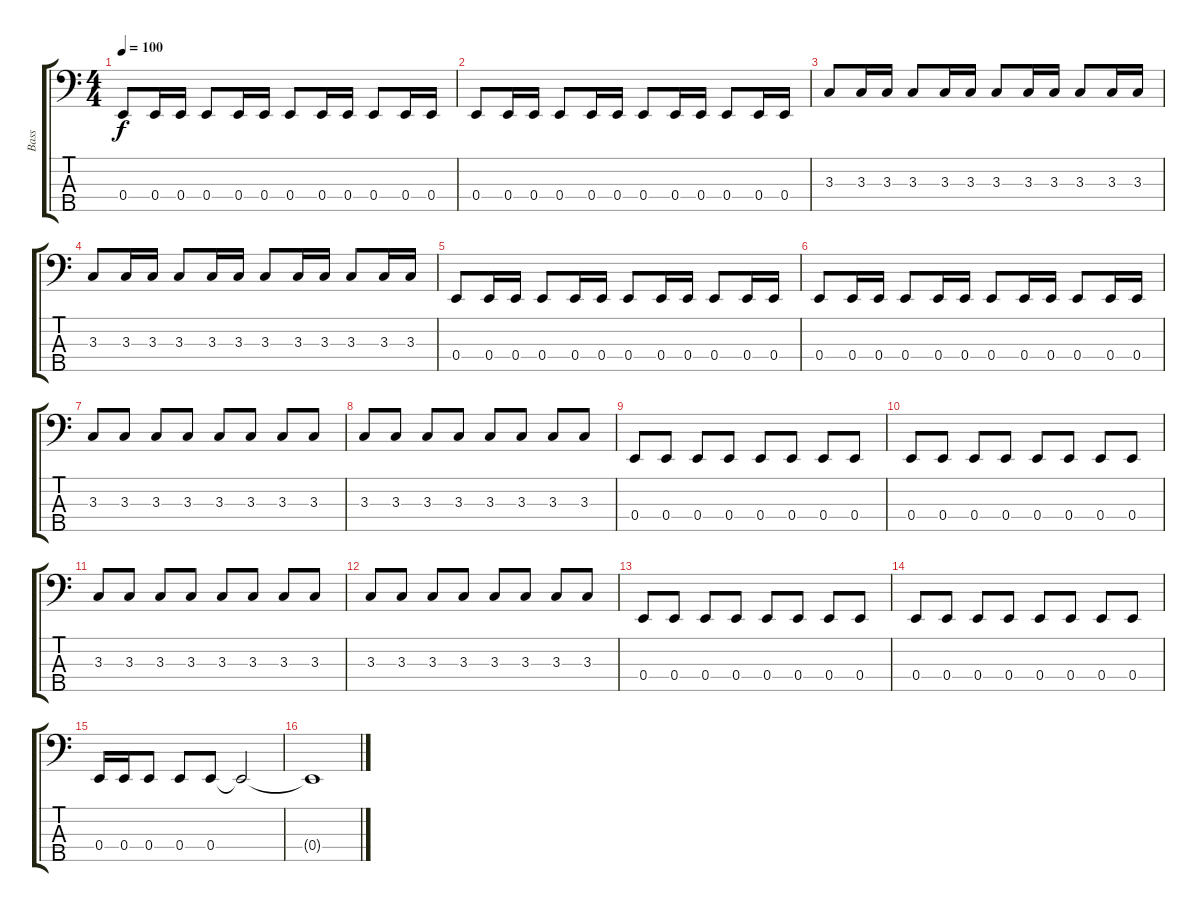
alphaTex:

\track ("Bass" "Bass") {instrument electricbassfinger}
\staff {score tabs}
\tuning (G2 D2 A1 E1 B0) {hide}
\ts (4 4)
\tempo 100
\clef f4
\ks c
0.4.8{dy f} 0.4.16 0.4.16 0.4.8 0.4.16 0.4.16 0.4.8 0.4.16 0.4.16 0.4.8 0.4.16 0.4.16 |
0.4.8 0.4.16 0.4.16 0.4.8 0.4.16 0.4.16 0.4.8 0.4.16 0.4.16 0.4.8 0.4.16 0.4.16 |
3.3.8 3.3.16 3.3.16 3.3.8 3.3.16 3.3.16 3.3.8 3.3.16 3.3.16 3.3.8 3.3.16 3.3.16 |
3.3.8 3.3.16 3.3.16 3.3.8 3.3.16 3.3.16 3.3.8 3.3.16 3.3.16 3.3.8 3.3.16 3.3.16 |
0.4.8 0.4.16 0.4.16 0.4.8 0.4.16 0.4.16 0.4.8 0.4.16 0.4.16 0.4.8 0.4.16 0.4.16 |
0.4.8 0.4.16 0.4.16 0.4.8 0.4.16 0.4.16 0.4.8 0.4.16 0.4.16 0.4.8 0.4.16 0.4.16 |
3.3.8 3.3.8 3.3.8 3.3.8 3.3.8 3.3.8 3.3.8 3.3.8 |
3.3.8 3.3.8 3.3.8 3.3.8 3.3.8 3.3.8 3.3.8 3.3.8 |
0.4.8 0.4.8 0.4.8 0.4.8 0.4.8 0.4.8 0.4.8 0.4.8 |
0.4.8 0.4.8 0.4.8 0.4.8 0.4.8 0.4.8 0.4.8 0.4.8 |
3.3.8 3.3.8 3.3.8 3.3.8 3.3.8 3.3.8 3.3.8 3.3.8 |
3.3.8 3.3.8 3.3.8 3.3.8 3.3.8 3.3.8 3.3.8 3.3.8 |
0.4.8 0.4.8 0.4.8 0.4.8 0.4.8 0.4.8 0.4.8 0.4.8 |
0.4.8 0.4.8 0.4.8 0.4.8 0.4.8 0.4.8 0.4.8 0.4.8 |
0.4.16 0.4.16 0.4.8 0.4.8 0.4.8 0.4{t}.2 |
0.4{t}.1
